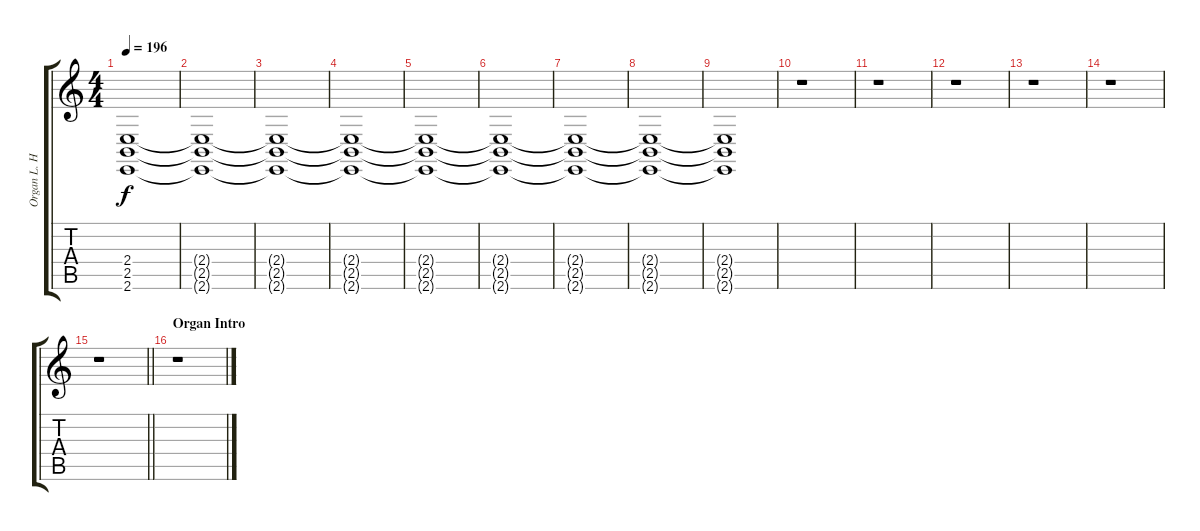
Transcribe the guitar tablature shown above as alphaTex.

\track ("Organ L. Hand (J. Lord)" "Organ L. H") {instrument drawbarorgan}
\staff {score tabs}
\tuning (E4 B3 G3 D3 A2 D2) {hide}
\ts (4 4)
\tempo 196
\clef g2
\ks c
(2.4{t} 2.5{t} 2.6{t}).1{dy f} |
(2.4{t} 2.5{t} 2.6{t}).1 |
(2.4{t} 2.5{t} 2.6{t}).1 |
(2.4{t} 2.5{t} 2.6{t}).1 |
(2.4{t} 2.5{t} 2.6{t}).1 |
(2.4{t} 2.5{t} 2.6{t}).1 |
(2.4{t} 2.5{t} 2.6{t}).1 |
(2.4{t} 2.5{t} 2.6{t}).1 |
(2.4{t} 2.5{t} 2.6{t}).1 |
r.1 |
r.1 |
r.1 |
r.1 |
r.1 |
\barLineRight lightlight
r.1 |
\section ("" "Organ Intro")
r.1
